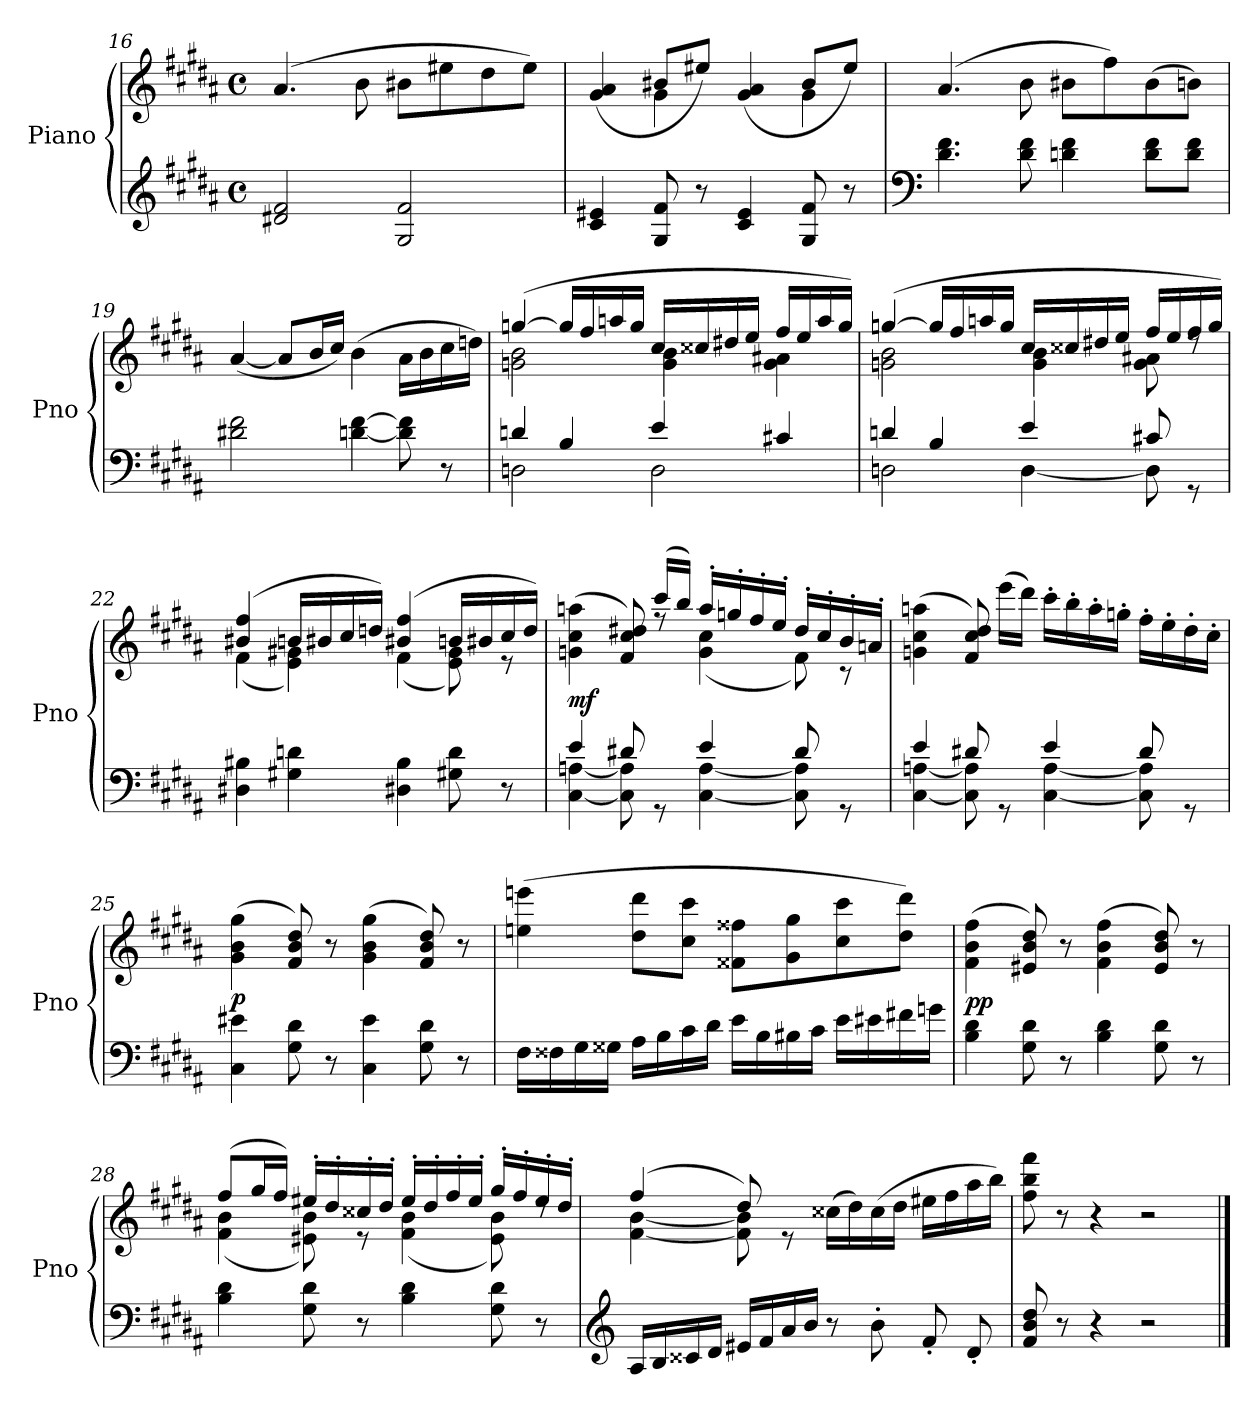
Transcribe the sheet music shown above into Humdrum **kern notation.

**kern	**kern	**dynam
*part1	*part1	*part1
*staff2	*staff1	*staff1/2
*I"Piano	*	*
*I'Pno	*	*
*clefG2	*clefG2	*
*k[f#c#g#d#a#]	*k[f#c#g#d#a#]	*
*M4/4	*M4/4	*
*met(c)	*met(c)	*
=16	=16	=16
2d#X/ 2f#/	(4.a#/	.
.	8b\	.
2G#/ 2f#/	8b#X\L	.
.	8ee#X\	.
.	8dd#\	.
.	8ee#\J)	.
!!LO:LB:g=z
=17	=17	=17
*	*^	*
4c#/ 4e#X/	(4g#/ 4a#/	4ryy	.
8G#/ 8f#/	8b#X/L	4g#\	.
8r	8ee#X/J)	.	.
4c#/ 4e#/	(4g#/ 4a#/	4ryy	.
8G#/ 8f#/	8b#/L	4g#\	.
8r	8ee#/J)	.	.
*	*v	*v	*
=18	=18	=18
*clefF4	*	*
4.d#\ 4.f#\	(4.a#/	.
8d#\ 8f#\	8b\	.
4dn\ 4f#\	8b#X\L	.
.	8ff#\)	.
8d\ 8f#\L	(8b#\	.
8d\ 8f#\J	8bn\J)	.
=19	=19	=19
2d#X\ 2f#\	([4a#/	.
.	8a#/L]	.
.	16b/L	.
.	16cc#/JJ)	.
[4dn\ [4f#\	(4b\	.
8d\] 8f#\]	16a#\LL	.
.	16b\	.
8r	16cc#\	.
.	16ddn\JJ)	.
!!LO:LB:g=z
=20	=20	=20
*^	*^	*
4dn/	2Dn\	([4ggn/	2gn\ 2b\	.
4B/	.	16gg/LL]	.	.
.	.	16ff#/	.	.
.	.	16aan/	.	.
.	.	16gg/JJ	.	.
4e/	2D\	16cc#/LL	4g\ 4b\	.
.	.	16cc##X/	.	.
.	.	16dd#X/	.	.
.	.	16ee/JJ	.	.
4c#X/	.	16ff#/LL	4g\ 4a#X\	.
.	.	16ee/	.	.
.	.	16aa/	.	.
.	.	16gg/JJ)	.	.
=21	=21	=21	=21	=21
4dn/	2Dn\	([4ggn/	2gn\ 2b\	.
4B/	.	16gg/LL]	.	.
.	.	16ff#/	.	.
.	.	16aan/	.	.
.	.	16gg/JJ	.	.
4e/	[4D\	16cc#/LL	4g\ 4b\	.
.	.	16cc##X/	.	.
.	.	16dd#X/	.	.
.	.	16ee/JJ	.	.
8c#X/	8D\]	16ff#/LL	8g\ 8a#X\	.
.	.	16ee/	.	.
8rGG	8ryy	16ff#/	8rdd	.
.	.	16gg/JJ)	.	.
*v	*v	*	*	*
!!LO:LB:g=z	!!
=22	=22	=22	=22
4D#X\ 4B#X\	(4b#X/ 4ff#/	(4f#\	.
4G#X\ 4dn\	16bn/LL	4e\ 4g#X\)	.
.	16b#X/	.	.
.	16cc#/	.	.
.	16ddn/JJ)	.	.
4D#X\ 4B#\	(4b#X/ 4ff#/	(4f#\	.
8G#X\ 8d\	16bn/LL	8e\ 8g#\)	.
.	16b#X/	.	.
8r	16cc#/	8r	.
.	16dd/JJ)	.	.
=23	=23	=23	=23
*^	*	*	*
!	!	!	!	!LO:DY:b
4e/	[4C#\ [4An\	(4gn\ 4cc#\ 4aan\	4.ryy	mf
8d#X/	8C#\] 8A\]	8f#/ 8cc#/ 8dd#X/)	.	.
8rGG	8ryy	(16ccc#/LL	8rff	.
.	.	16bb/JJ)	.	.
4e/	[4C#\ [4A\	16aa'/LL	(4g\ 4cc#\	.
.	.	16ggn'/	.	.
.	.	16ff#'/	.	.
.	.	16ee'/JJ	.	.
8d#/	8C#\] 8A\]	16dd#'/LL	8f#\)	.
.	.	16cc#'/	.	.
8rGG	8ryy	16b'/	8r	.
.	.	16an'/JJ	.	.
*	*	*v	*v	*
!!LO:LB:g=z
=24	=24	=24	=24
4e/	[4C#\ [4An\	(4gn\ 4cc#\ 4aan\	.
8d#X/	8C#\] 8A\]	8f#/ 8cc#/ 8dd#/)	.
8rGG	8ryy	(16eee\LL	.
.	.	16ddd#\JJ)	.
4e/	[4C#\ [4A\	16ccc#'\LL	.
.	.	16bb'\	.
.	.	16aa'\	.
.	.	16ggn'\JJ	.
8d#/	8C#\] 8A\]	16ff#'\LL	.
.	.	16ee'\	.
8rGG	8ryy	16dd#'\	.
.	.	16cc#'\JJ	.
*v	*v	*	*
=25	=25	=25
!	!	!LO:DY:b
4C#\ 4e#X\	(4g#\ 4b\ 4gg#\	p
8G#\ 8d#\	8f#/ 8b/ 8dd#/)	.
8r	8r	.
4C#\ 4e#\	(4g#\ 4b\ 4gg#\	.
8G#\ 8d#\	8f#/ 8b/ 8dd#/)	.
8r	8r	.
!!LO:PB:g=z
=26	=26	=26
16F#\LL	(4een\ 4eeen\	.
16F##X\	.	.
16G#\	.	.
16G##X\JJ	.	.
16A#\LL	8dd#\ 8ddd#\L	.
16B\	.	.
16c#\	8cc#\ 8ccc#\J	.
16d#\JJ	.	.
16e\LL	8f##X\ 8ff##X\L	.
16B\	.	.
16B#X\	8g#\ 8gg#\	.
16c#\JJ	.	.
16e\LL	8cc#\ 8ccc#\	.
16e#X\	.	.
16f#X\	8dd#\ 8ddd#\J)	.
16gn\JJ	.	.
=27	=27	=27
!	!	!LO:DY:b
4B\ 4d#\	(4f#\ 4b\ 4ff#\	pp
8G#\ 8d#\	8e#X/ 8b/ 8dd#/)	.
8r	8r	.
4B\ 4d#\	(4f#\ 4b\ 4ff#\	.
8G#\ 8d#\	8e#/ 8b/ 8dd#/)	.
8r	8r	.
!!LO:LB:g=z
=28	=28	=28
*	*^	*
4B\ 4d#\	(8ff#/L	(4f#\ 4b\	.
.	16gg#/L	.	.
.	16ff#/JJ)	.	.
8G#\ 8d#\	16ee#X'/LL	8e#X\ 8b\)	.
.	16dd#'/	.	.
8r	16cc##X'/	8r	.
.	16dd#'/JJ	.	.
4B\ 4d#\	16ee#'/LL	(4f#\ 4b\	.
.	16dd#'/	.	.
.	16ff#'/	.	.
.	16ee#'/JJ	.	.
8G#\ 8d#\	16gg#'/LL	8e#\ 8b\)	.
.	16ff#'/	.	.
8r	16ee#'/	8rdd	.
.	16dd#'/JJ	.	.
=29	=29	=29	=29
*clefG2	*	*	*
16A#/LL	(4ff#/	[4f#\ [4b\	.
16B/	.	.	.
16c##X/	.	.	.
16d#/JJ	.	.	.
16e#X/LL	8dd#/)	8f#\] 8b\]	.
16f#/	.	.	.
16a#/	8re	2ryy	.
16b/JJ	.	.	.
8r	(>16cc##X\LL	.	.
.	16dd#\)	.	.
8b'\	(>16cc##\	.	.
.	16dd#\JJ	.	.
8f#'/	16ee#X\LL	.	.
.	16ff#\	.	.
8d#'/	16aa#\	8ryy	.
.	16bb\JJ)	.	.
*	*v	*v	*
=30	=30	=30
8f#/ 8b/ 8dd#/	8ff#\ 8bb\ 8fff#\	.
8r	8r	.
4r	4r	.
2r	2r	.
==	==	==
*-	*-	*-
